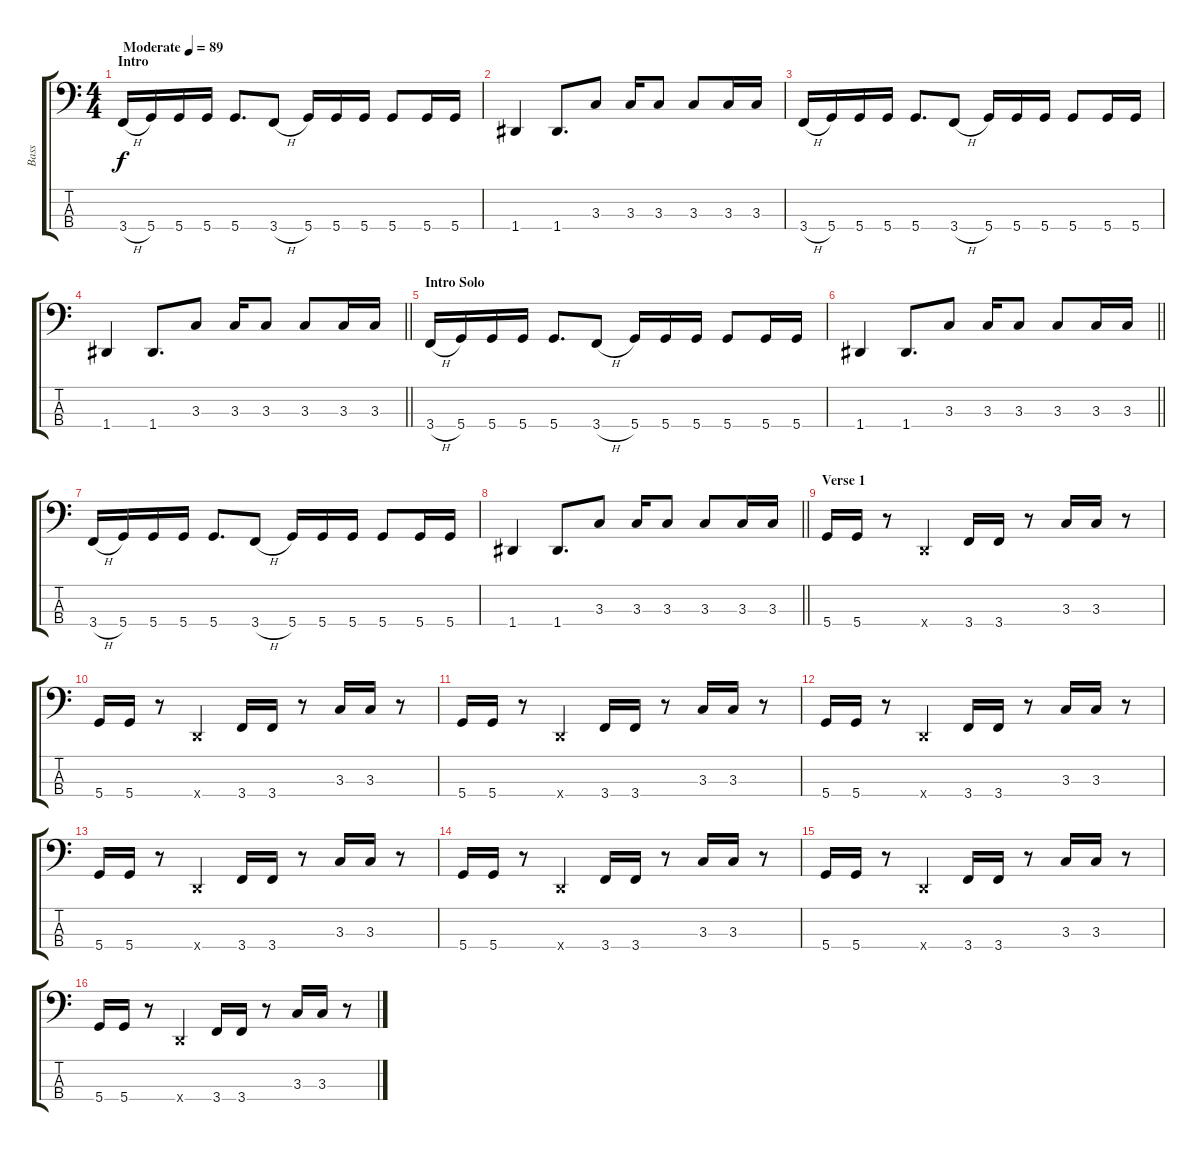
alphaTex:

\track ("Bass" "Bass") {instrument electricbassfinger}
\staff {score tabs}
\tuning (G2 D2 A1 D1) {hide}
\ts (4 4)
\section ("" "Intro")
\tempo (89 "Moderate")
\clef f4
\ks c
3.4{h}.16{dy f instrument electricbassfinger} 5.4.16 5.4.16 5.4.16 5.4.8{d} 3.4{h}.8 5.4.16 5.4.16 5.4.16 5.4.8 5.4.16 5.4.16 |
1.4.4 1.4.8{d} 3.3.8 3.3.16 3.3.8 3.3.8 3.3.16 3.3.16 |
3.4{h}.16 5.4.16 5.4.16 5.4.16 5.4.8{d} 3.4{h}.8 5.4.16 5.4.16 5.4.16 5.4.8 5.4.16 5.4.16 |
\barLineRight lightlight
1.4.4 1.4.8{d} 3.3.8 3.3.16 3.3.8 3.3.8 3.3.16 3.3.16 |
\section ("" "Intro Solo")
3.4{h}.16 5.4.16 5.4.16 5.4.16 5.4.8{d} 3.4{h}.8 5.4.16 5.4.16 5.4.16 5.4.8 5.4.16 5.4.16 |
\barLineRight lightlight
1.4.4 1.4.8{d} 3.3.8 3.3.16 3.3.8 3.3.8 3.3.16 3.3.16 |
3.4{h}.16 5.4.16 5.4.16 5.4.16 5.4.8{d} 3.4{h}.8 5.4.16 5.4.16 5.4.16 5.4.8 5.4.16 5.4.16 |
\barLineRight lightlight
1.4.4 1.4.8{d} 3.3.8 3.3.16 3.3.8 3.3.8 3.3.16 3.3.16 |
\section ("" "Verse 1")
5.4.16 5.4.16 r.8 0.4{x}.4 3.4.16 3.4.16 r.8 3.3.16 3.3.16 r.8 |
5.4.16 5.4.16 r.8 0.4{x}.4 3.4.16 3.4.16 r.8 3.3.16 3.3.16 r.8 |
5.4.16 5.4.16 r.8 0.4{x}.4 3.4.16 3.4.16 r.8 3.3.16 3.3.16 r.8 |
5.4.16 5.4.16 r.8 0.4{x}.4 3.4.16 3.4.16 r.8 3.3.16 3.3.16 r.8 |
5.4.16 5.4.16 r.8 0.4{x}.4 3.4.16 3.4.16 r.8 3.3.16 3.3.16 r.8 |
5.4.16 5.4.16 r.8 0.4{x}.4 3.4.16 3.4.16 r.8 3.3.16 3.3.16 r.8 |
5.4.16 5.4.16 r.8 0.4{x}.4 3.4.16 3.4.16 r.8 3.3.16 3.3.16 r.8 |
5.4.16 5.4.16 r.8 0.4{x}.4 3.4.16 3.4.16 r.8 3.3.16 3.3.16 r.8
